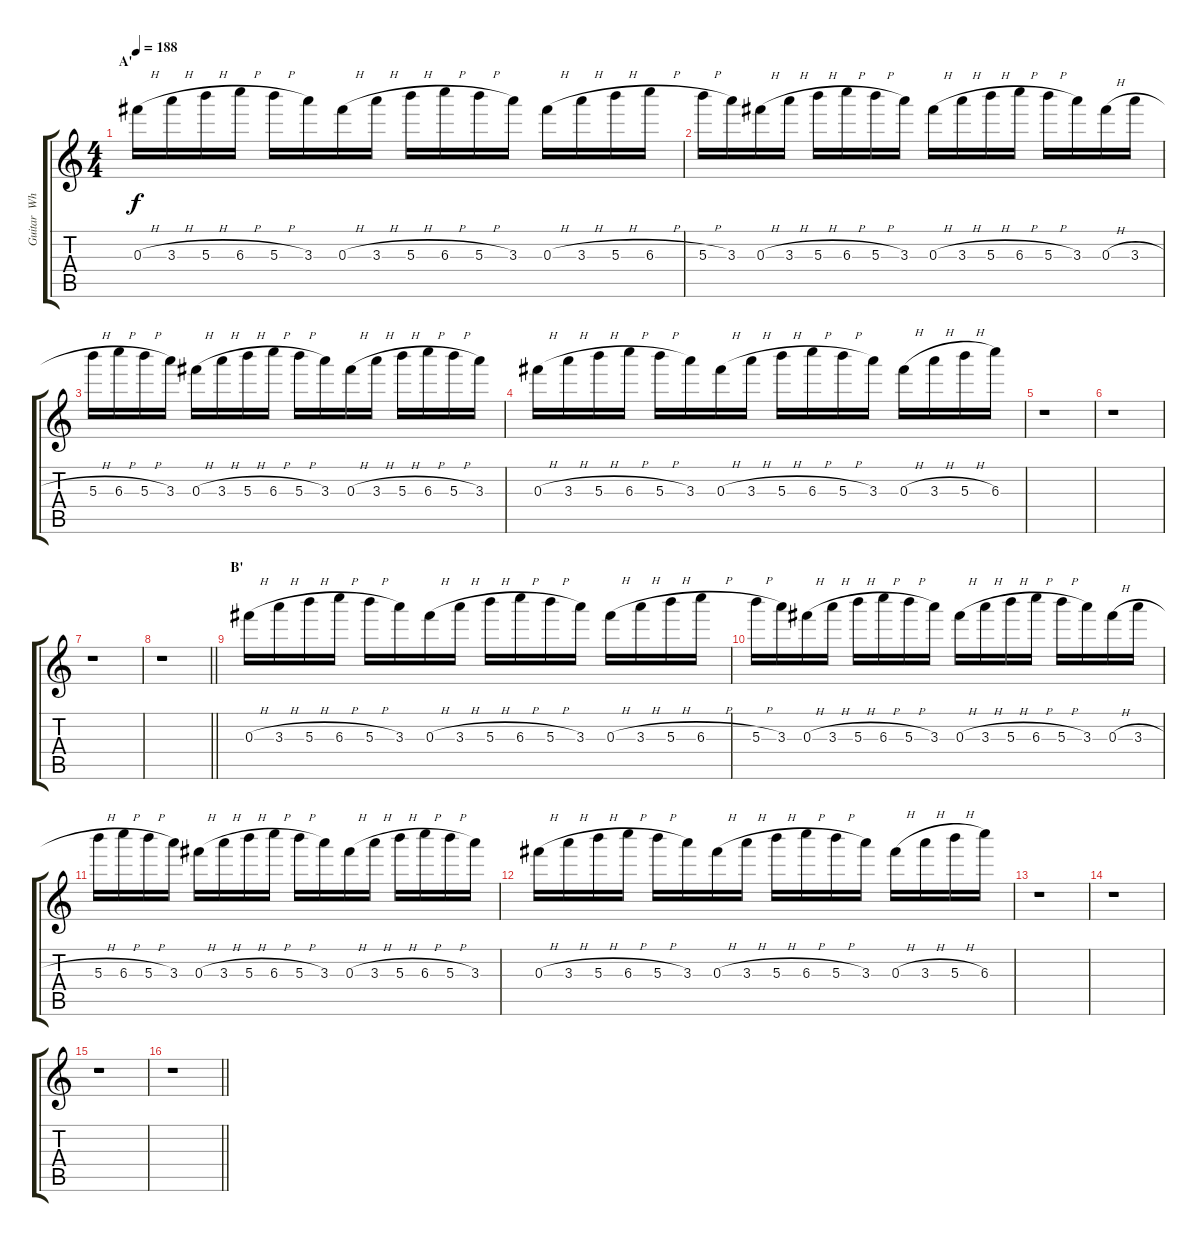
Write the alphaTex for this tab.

\track ("Guitar  Whammy (2 octave up) (Sakito)" "Guitar  Wh") {instrument overdrivenguitar}
\staff {score tabs}
\tuning (Eb6 Bb5 Gb5 Db5 Ab4 Eb4) {hide}
\ts (4 4)
\section ("" "A'")
\tempo 188
\clef g2
\ks c
0.3{h}.16{dy f volume 14} 3.3{h}.16 5.3{h}.16 6.3{h}.16 5.3{h}.16 3.3.16 0.3{h}.16 3.3{h}.16 5.3{h}.16 6.3{h}.16 5.3{h}.16 3.3.16 0.3{h}.16 3.3{h}.16 5.3{h}.16 6.3{h}.16 |
5.3{h}.16 3.3.16 0.3{h}.16 3.3{h}.16 5.3{h}.16 6.3{h}.16 5.3{h}.16 3.3.16 0.3{h}.16 3.3{h}.16 5.3{h}.16 6.3{h}.16 5.3{h}.16 3.3.16 0.3{h}.16 3.3{h}.16 |
5.3{h}.16 6.3{h}.16 5.3{h}.16 3.3.16 0.3{h}.16 3.3{h}.16 5.3{h}.16 6.3{h}.16 5.3{h}.16 3.3.16 0.3{h}.16 3.3{h}.16 5.3{h}.16 6.3{h}.16 5.3{h}.16 3.3.16 |
0.3{h}.16 3.3{h}.16 5.3{h}.16 6.3{h}.16 5.3{h}.16 3.3.16 0.3{h}.16 3.3{h}.16 5.3{h}.16 6.3{h}.16 5.3{h}.16 3.3.16 0.3{h}.16 3.3{h}.16 5.3{h}.16 6.3.16 |
r.1 |
r.1 |
r.1 |
\barLineRight lightlight
r.1 |
\section ("" "B'")
0.3{h}.16{volume 14} 3.3{h}.16 5.3{h}.16 6.3{h}.16 5.3{h}.16 3.3.16 0.3{h}.16 3.3{h}.16 5.3{h}.16 6.3{h}.16 5.3{h}.16 3.3.16 0.3{h}.16 3.3{h}.16 5.3{h}.16 6.3{h}.16 |
5.3{h}.16 3.3.16 0.3{h}.16 3.3{h}.16 5.3{h}.16 6.3{h}.16 5.3{h}.16 3.3.16 0.3{h}.16 3.3{h}.16 5.3{h}.16 6.3{h}.16 5.3{h}.16 3.3.16 0.3{h}.16 3.3{h}.16 |
5.3{h}.16 6.3{h}.16 5.3{h}.16 3.3.16 0.3{h}.16 3.3{h}.16 5.3{h}.16 6.3{h}.16 5.3{h}.16 3.3.16 0.3{h}.16 3.3{h}.16 5.3{h}.16 6.3{h}.16 5.3{h}.16 3.3.16 |
0.3{h}.16 3.3{h}.16 5.3{h}.16 6.3{h}.16 5.3{h}.16 3.3.16 0.3{h}.16 3.3{h}.16 5.3{h}.16 6.3{h}.16 5.3{h}.16 3.3.16 0.3{h}.16 3.3{h}.16 5.3{h}.16 6.3.16 |
r.1 |
r.1 |
r.1 |
\barLineRight lightlight
r.1
